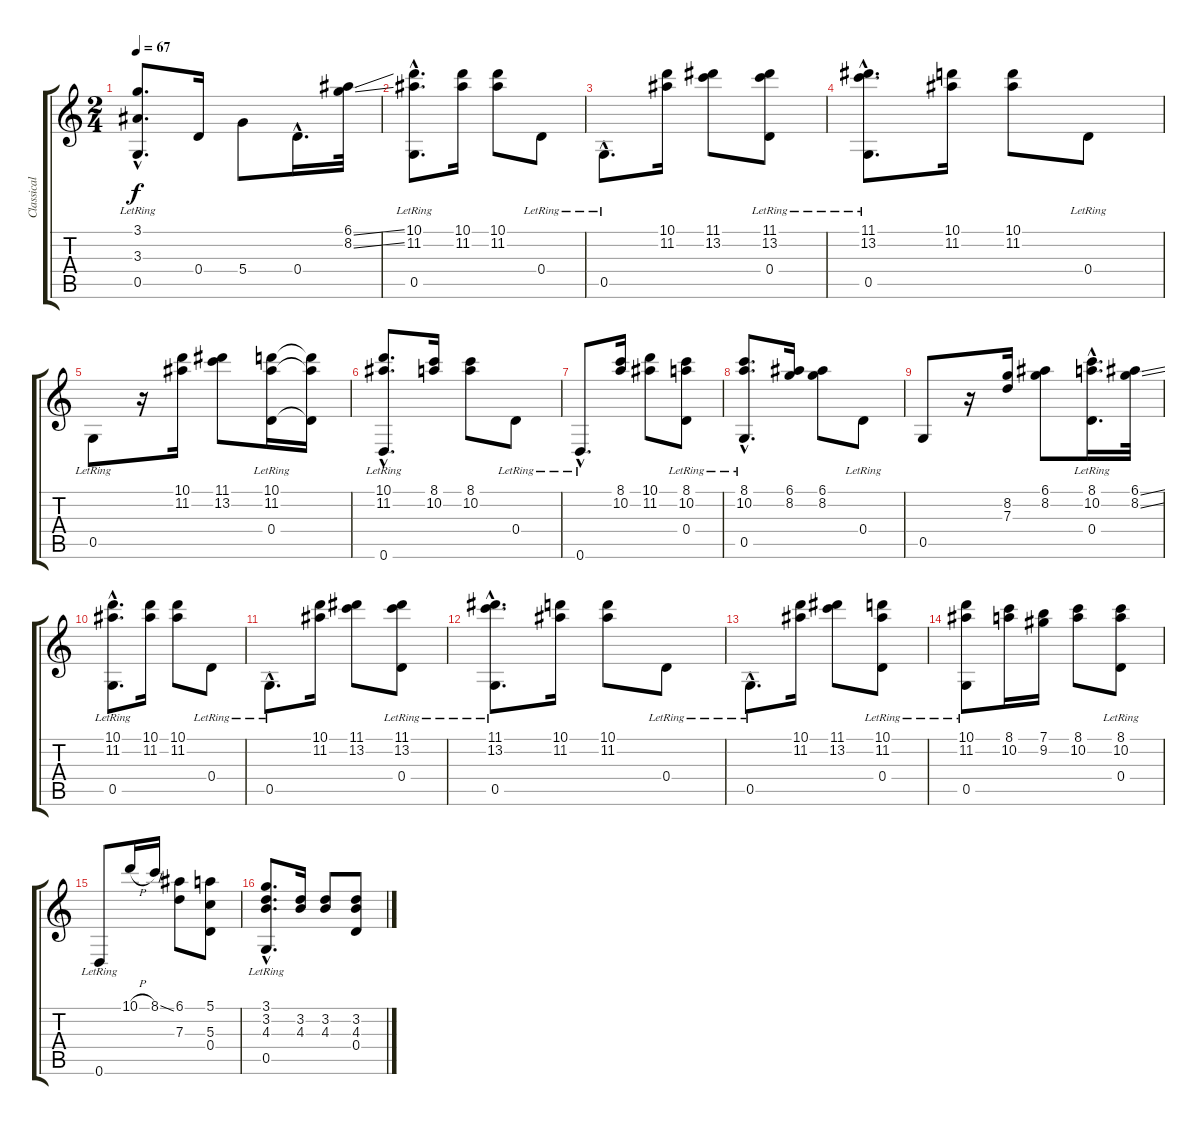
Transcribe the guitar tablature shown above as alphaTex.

\track ("Classical guitar" "Classical ") {instrument acousticguitarnylon}
\staff {score tabs}
\tuning (E4 B3 G3 D3 G2 D2) {hide}
\ts (2 4)
\tempo 67
\clef g2
\ks c
(3.1{hac} 3.3{hac} 0.5{hac lr}).8{d dy f} 0.4.16 5.4.8 0.4{hac}.16{d} (6.1{ss} 8.2{ss}).32 |
(10.1{hac} 11.2{hac} 0.5{hac lr}).8{d} (10.1 11.2).16 (10.1 11.2).8 0.4{lr}.8 |
0.5{hac lr}.8{d} (10.1 11.2).16 (11.1 13.2).8 (11.1 13.2 0.4{lr}).8 |
(11.1{hac} 13.2{hac} 0.5{hac lr}).8{d} (10.1 11.2).16 (10.1 11.2).8 0.4{lr}.8 |
0.5{lr}.8 r.16 (10.1 11.2).16 (11.1 13.2).8 (10.1 11.2 0.4{lr}).16 (10.1{t} 11.2{t} 0.4{t}).16 |
(10.1{hac} 11.2{hac} 0.6{hac lr}).8{d} (8.1 10.2).16 (8.1 10.2).8 0.4{lr}.8 |
0.6{hac lr}.8{d} (8.1 10.2).16 (10.1 11.2).8 (8.1 10.2 0.4{lr}).8 |
(8.1{hac} 10.2{hac} 0.5{hac lr}).8{d} (6.1 8.2).16 (6.1 8.2).8 0.4{lr}.8 |
0.5.8 r.16 (8.2 7.3).16 (6.1 8.2).8 (8.1{hac} 10.2{hac} 0.4{hac lr}).16{d} (6.1{ss} 8.2{ss}).32 |
(10.1{hac} 11.2{hac} 0.5{hac lr}).8{d} (10.1 11.2).16 (10.1 11.2).8 0.4{lr}.8 |
0.5{hac lr}.8{d} (10.1 11.2).16 (11.1 13.2).8 (11.1 13.2 0.4{lr}).8 |
(11.1{hac} 13.2{hac} 0.5{hac lr}).8{d} (10.1 11.2).16 (10.1 11.2).8 0.4{lr}.8 |
0.5{hac lr}.8{d} (10.1 11.2).16 (11.1 13.2).8 (10.1 11.2 0.4{lr}).8 |
(10.1 11.2 0.5{lr}).8 (8.1 10.2).16 (7.1 9.2).16 (8.1 10.2).8 (8.1 10.2 0.4{lr}).8 |
0.6{lr}.8 10.1{h}.16 8.1{ss}.16 (6.1 7.3).8 (5.1 5.3 0.4).8 |
(3.1{hac} 3.2{hac} 4.3{hac} 0.5{hac lr}).8{d} (3.2 4.3).16 (3.2 4.3).8 (3.2 4.3 0.4).8
